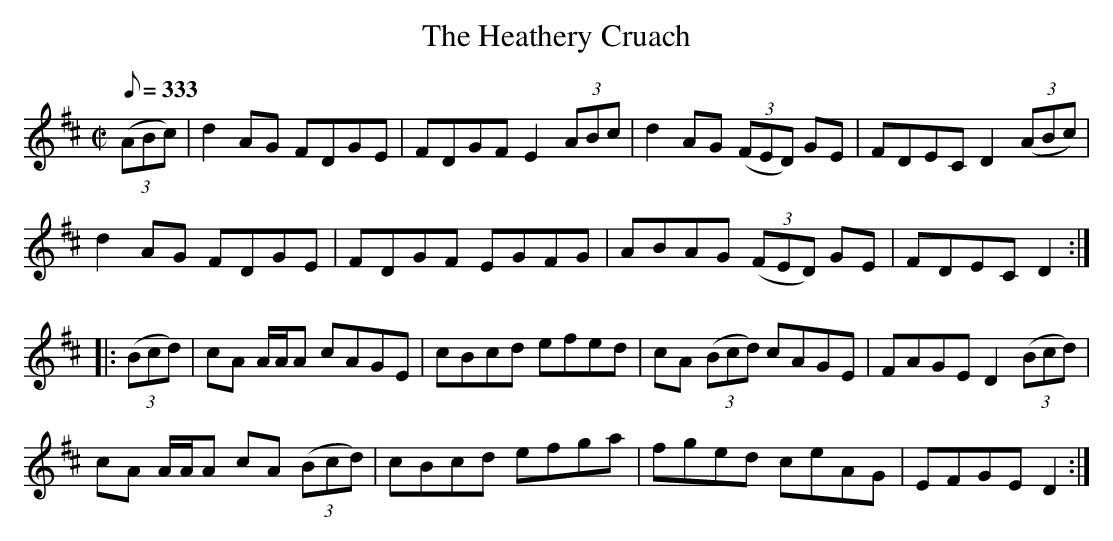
X:1
T:The Heathery Cruach
L:1/8
Q:333
M:C|
K:D
(3(ABc)|d2  AG FDGE|FDGF E2 (3ABc|d2 AG (3(FED) GE|FDEC D2 (3(ABc)|
d2  AG FDGE|FDGF EGFG|ABAG (3(FED) GE|FDEC D2:|
|: ((3Bcd)|cA A/A/A cAGE|cBcd efed|cA ((3Bcd) cAGE|FAGE D2 (3(Bcd)|
cA A/A/A cA ((3Bcd)|cBcd efga|fged ceAG|EFGE D2:|
